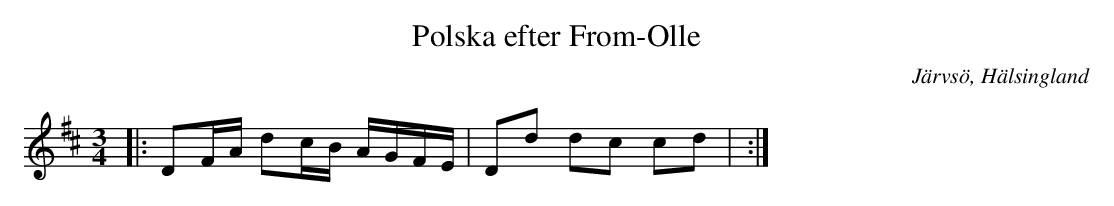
X:1
T:Polska efter From-Olle
O:Järvsö, Hälsingland
M:3/4
L:1/8
K:D
|: DF/A/ dc/B/ A/G/F/E/ | Dd dc cd | :|
